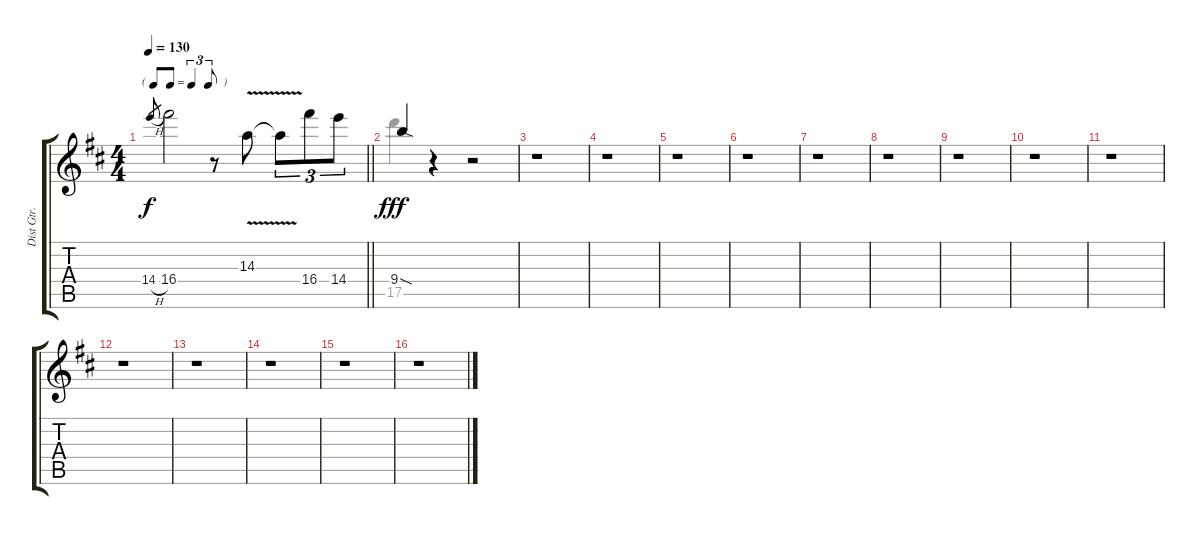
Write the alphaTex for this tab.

\track ("Dist Gtr." "Dist Gtr.") {instrument distortionguitar}
\staff {score tabs}
\tuning (E4 B3 G3 D4 A3 E3) {hide}
\voice
\ts (4 4)
\tf triplet8th
\tempo 130
\clef g2
\barLineRight lightlight
\ks d
14.4{h}.8{gr dy f} 16.4.2 r.8 14.3{v}.8 14.3{v t}.8{tu (3 2)} 16.4.8{tu (3 2)} 14.4.8{tu (3 2)} |
9.4{sod}.4{dy fff} r.4 r.2 |
r.1 |
r.1 |
r.1 |
r.1 |
r.1 |
r.1 |
r.1 |
r.1 |
r.1 |
r.1 |
r.1 |
r.1 |
r.1 |
r.1
\voice
\clef g2
\ottava regular
\simile none
\barLineRight lightlight
\ks d
|
17.5.4 r.4 r.2 |
|
|
|
|
|
|
|
|
|
|
|
|
|
